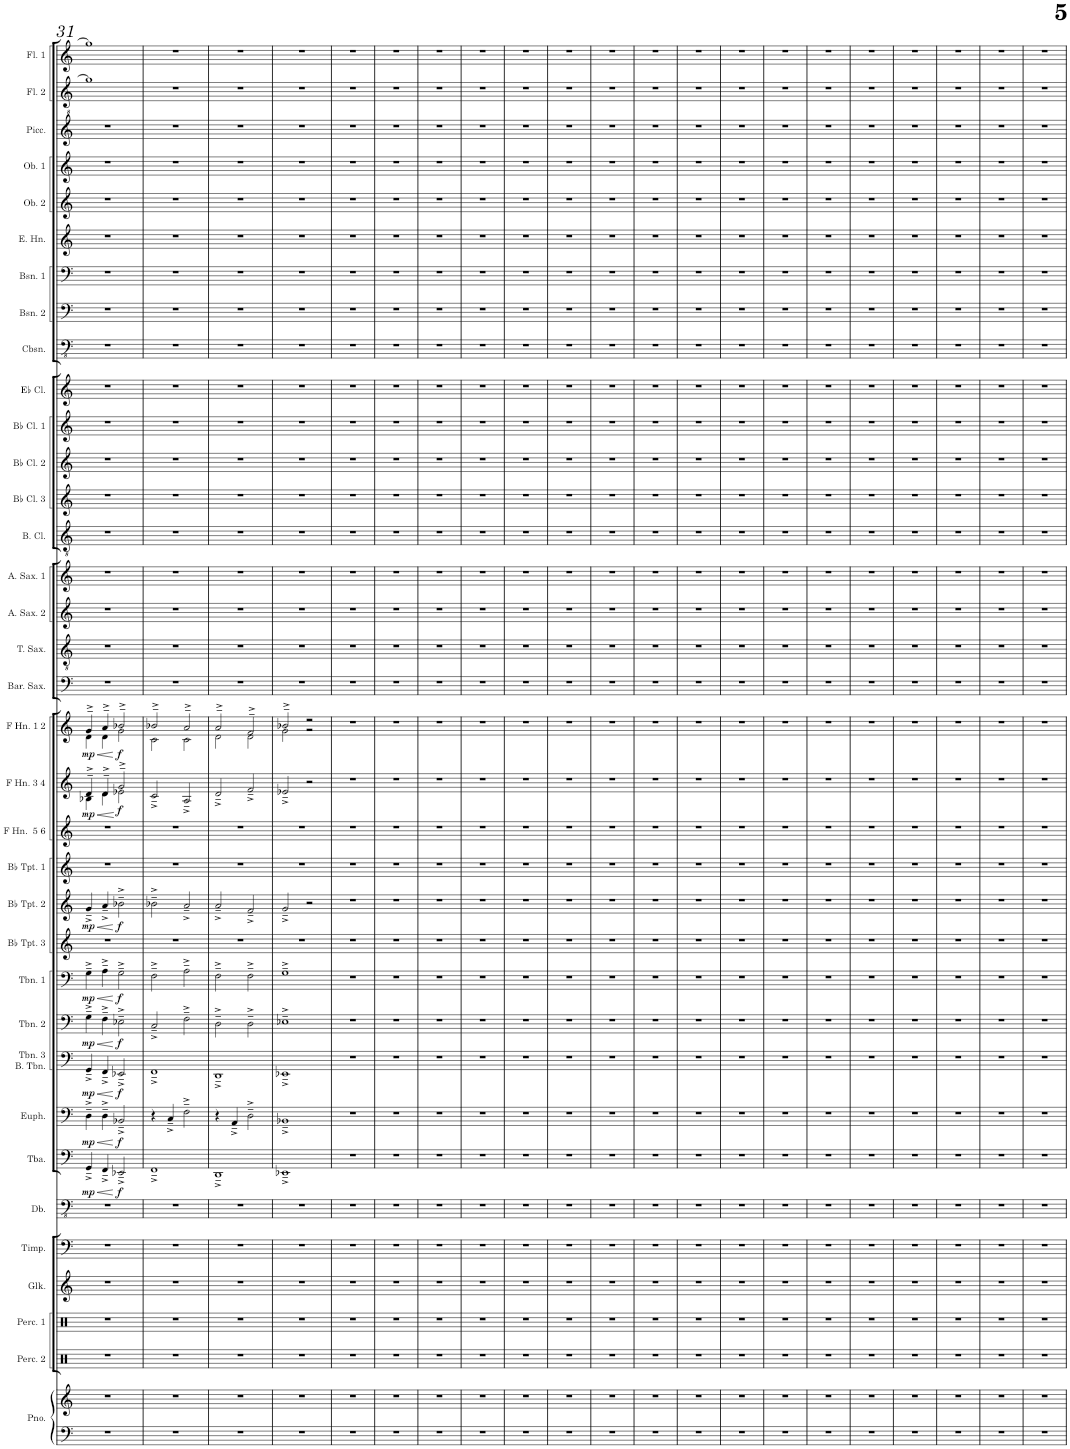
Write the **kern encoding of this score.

**kern	**kern	**kern	**kern	**kern	**kern	**kern	**kern	**dynam	**kern	**dynam	**kern	**dynam	**kern	**dynam	**kern	**dynam	**kern	**kern	**dynam	**kern	**kern	**kern	**dynam	**kern	**dynam	**kern	**kern	**kern	**kern	**kern	**kern	**kern	**kern	**kern	**kern	**kern	**kern	**kern	**kern	**kern	**kern	**kern	**kern
*part35	*part35	*part34	*part33	*part32	*part31	*part30	*part29	*part29	*part28	*part28	*part27	*part27	*part26	*part26	*part25	*part25	*part24	*part23	*part23	*part22	*part21	*part20	*part20	*part19	*part19	*part18	*part17	*part16	*part15	*part14	*part13	*part12	*part11	*part10	*part9	*part8	*part7	*part6	*part5	*part4	*part3	*part2	*part1
*staff36	*staff35	*staff34	*staff33	*staff32	*staff31	*staff30	*staff29	*staff29	*staff28	*staff28	*staff27	*staff27	*staff26	*staff26	*staff25	*staff25	*staff24	*staff23	*staff23	*staff22	*staff21	*staff20	*staff20	*staff19	*staff19	*staff18	*staff17	*staff16	*staff15	*staff14	*staff13	*staff12	*staff11	*staff10	*staff9	*staff8	*staff7	*staff6	*staff5	*staff4	*staff3	*staff2	*staff1
*I"Piano	*	*I"Percussion 2	*I"Percussion 1	*I"Glockenspiel	*I"Timpani	*I"Double Bass	*I"Tuba	*	*I"Euphonium	*	*I"Trombone 3 &amp; Bass Trombone	*	*I"Trombone 2	*	*I"Trombone 1	*	*I"Bb Trumpet 3	*I"Bb Trumpet 2	*	*I"Bb Trumpet 1	*I"F Horn 5 &amp; 6	*I"F Horn 3 &amp; 4	*	*I"F Horn 1 &amp; 2	*	*I"Baritone Saxophone	*I"Tenor Saxophone	*I"Alto Saxophone 2	*I"Alto Saxophone 1	*I"Bass Clarinet	*I"Bb Clarinet 3	*I"Bb Clarinet 2	*I"Bb Clarinet 1	*I"Eb Clarinet	*I"Contrabassoon	*I"Bassoon 2	*I"Bassoon 1	*I"English Horn	*I"Oboe 2	*I"Oboe 1	*I"Piccolo	*I"Flute 2	*I"Flute 1
*I'Pno.	*	*I'Perc. 2	*I'Perc. 1	*I'Glk.	*I'Timp.	*I'Db.	*I'Tba.	*	*I'Euph.	*	*I'Tbn. 3 B. Tbn.	*	*I'Tbn. 2	*	*I'Tbn. 1	*	*I'Bb Tpt. 3	*I'Bb Tpt. 2	*	*I'Bb Tpt. 1	*I'F Hn.  5 6	*I'F Hn. 3 4	*	*I'F Hn. 1 2	*	*I'Bar. Sax.	*I'T. Sax.	*I'A. Sax. 2	*I'A. Sax. 1	*I'B. Cl.	*I'Bb Cl. 3	*I'Bb Cl. 2	*I'Bb Cl. 1	*I'Eb Cl.	*I'Cbsn.	*I'Bsn. 2	*I'Bsn. 1	*I'E. Hn.	*I'Ob. 2	*I'Ob. 1	*I'Picc.	*I'Fl. 2	*I'Fl. 1
!!LO:PB:g=z
*clefF4	*clefG2	*clefX	*clefX	*clefG2	*clefF4	*clefFv4	*clefF4	*	*clefF4	*	*clefF4	*	*clefF4	*	*clefF4	*	*clefG2	*clefG2	*	*clefG2	*clefG2	*clefG2	*	*clefG2	*	*clefF4	*clefGv2	*clefG2	*clefG2	*clefGv2	*clefG2	*clefG2	*clefG2	*clefG2	*clefFv4	*clefF4	*clefF4	*clefG2	*clefG2	*clefG2	*clefG^2	*clefG2	*clefG2
*	*	*	*	*	*	*Trd7c12	*	*	*	*	*	*	*	*	*	*	*Trd1c2	*Trd1c2	*	*Trd1c2	*Trd4c7	*Trd4c7	*	*Trd4c7	*	*Trd12c21	*Trd8c14	*Trd5c9	*Trd5c9	*Trd8c14	*Trd1c2	*Trd1c2	*Trd1c2	*Trd1c2	*	*	*	*Trd4c7	*	*	*Trd-7c-12	*	*
*k[]	*k[]	*k[]	*k[]	*k[]	*k[]	*k[]	*k[]	*	*k[]	*	*k[]	*	*k[]	*	*k[]	*	*k[]	*k[]	*	*k[]	*k[]	*k[]	*	*k[]	*	*k[]	*k[]	*k[]	*k[]	*k[]	*k[]	*k[]	*k[]	*k[]	*k[]	*k[]	*k[]	*k[]	*k[]	*k[]	*k[]	*k[]	*k[]
*M4/4	*M4/4	*M4/4	*M4/4	*M4/4	*M4/4	*M4/4	*M4/4	*	*M4/4	*	*M4/4	*	*M4/4	*	*M4/4	*	*M4/4	*M4/4	*	*M4/4	*M4/4	*M4/4	*	*M4/4	*	*M4/4	*M4/4	*M4/4	*M4/4	*M4/4	*M4/4	*M4/4	*M4/4	*M4/4	*M4/4	*M4/4	*M4/4	*M4/4	*M4/4	*M4/4	*M4/4	*M4/4	*M4/4
=31	=31	=31	=31	=31	=31	=31	=31	=31	=31	=31	=31	=31	=31	=31	=31	=31	=31	=31	=31	=31	=31	=31	=31	=31	=31	=31	=31	=31	=31	=31	=31	=31	=31	=31	=31	=31	=31	=31	=31	=31	=31	=31	=31
!	!	!	!	!	!	!	!	!LO:HP:b	!	!LO:HP:b	!	!LO:HP:b	!	!LO:HP:b	!	!LO:HP:b	!	!	!LO:HP:b	!	!	!	!LO:HP:b	!	!LO:HP:b	!	!	!	!	!	!	!	!	!	!	!	!	!	!	!	!	!	!
*	*	*	*	*	*	*	*	*	*	*	*	*	*	*	*	*	*	*	*	*	*	*^	*	*^	*	*	*	*	*	*	*	*	*	*	*	*	*	*	*	*	*	*	*
!	!	!	!	!	!	!	!	!LO:DY:n=1:b	!	!LO:DY:n=1:b	!	!LO:DY:n=1:b	!	!LO:DY:n=1:b	!	!LO:DY:n=1:b	!	!	!LO:DY:n=1:b	!	!	!	!	!LO:DY:n=1:b	!	!	!LO:DY:n=1:b	!	!	!	!	!	!	!	!	!	!	!	!	!	!	!	!	!	!
1r	1r	1r	1r	1r	1r	1r	4GG~^/	< mp	4D~^\	< mp	4GG~^/	< mp	4G~^\	< mp	4G~^\	< mp	1r	4g~^/	< mp	1r	1r	4d~^/	4B-X\	< mp	4g~^/	4d\	< mp	1r	1r	1r	1r	1r	1r	1r	1r	1r	1r	1r	1r	1r	1r	1r	1r	1gg]	1gg]
.	.	.	.	.	.	.	4FF~^/	.	4D~^\	.	4FF~^/	.	4F~^\	.	4A~^\	.	.	4a~^/	.	.	.	4d~^/	4d\	.	4a~^/	4d\	.	.	.	.	.	.	.	.	.	.	.	.	.	.	.	.	.	.	.
!	!	!	!	!	!	!	!	!LO:DY:n=2:b	!	!LO:DY:n=2:b	!	!LO:DY:n=2:b	!	!LO:DY:n=2:b	!	!LO:DY:n=2:b	!	!	!LO:DY:n=2:b	!	!	!	!	!LO:DY:n=2:b	!	!	!LO:DY:n=2:b	!	!	!	!	!	!	!	!	!	!	!	!	!	!	!	!	!	!
.	.	.	.	.	.	.	2EE-X~^/	[ f	2BB-X~^/	[ f	2EE-X~^/	[ f	2E-X~^\	[ f	2G~^\	[ f	.	2b-X~^\	[ f	.	.	2g~^/	2e-X\	[ f	2b-X~^/	2g\	[ f	.	.	.	.	.	.	.	.	.	.	.	.	.	.	.	.	.	.
*	*	*	*	*	*	*	*	*	*	*	*	*	*	*	*	*	*	*	*	*	*	*v	*v	*	*	*	*	*	*	*	*	*	*	*	*	*	*	*	*	*	*	*	*	*	*
=32	=32	=32	=32	=32	=32	=32	=32	=32	=32	=32	=32	=32	=32	=32	=32	=32	=32	=32	=32	=32	=32	=32	=32	=32	=32	=32	=32	=32	=32	=32	=32	=32	=32	=32	=32	=32	=32	=32	=32	=32	=32	=32	=32	=32
1r	1r	1r	1r	1r	1r	1r	1FF~^	.	4r	.	1FF~^	.	2C~^/	.	2F~^\	.	1r	2b-X~^\	.	1r	1r	2c~^/	.	2b-X~^/	2c\	.	1r	1r	1r	1r	1r	1r	1r	1r	1r	1r	1r	1r	1r	1r	1r	1r	1r	1r
.	.	.	.	.	.	.	.	.	4C~^/	.	.	.	.	.	.	.	.	.	.	.	.	.	.	.	.	.	.	.	.	.	.	.	.	.	.	.	.	.	.	.	.	.	.	.
.	.	.	.	.	.	.	.	.	2F~^\	.	.	.	2F~^\	.	2A~^\	.	.	2a~^/	.	.	.	2A~^/	.	2a~^/	2c\	.	.	.	.	.	.	.	.	.	.	.	.	.	.	.	.	.	.	.
=33	=33	=33	=33	=33	=33	=33	=33	=33	=33	=33	=33	=33	=33	=33	=33	=33	=33	=33	=33	=33	=33	=33	=33	=33	=33	=33	=33	=33	=33	=33	=33	=33	=33	=33	=33	=33	=33	=33	=33	=33	=33	=33	=33	=33
1r	1r	1r	1r	1r	1r	1r	1DD~^	.	4r	.	1DD~^	.	2D~^\	.	2F~^\	.	1r	2a~^/	.	1r	1r	2d~^/	.	2a~^/	2d\	.	1r	1r	1r	1r	1r	1r	1r	1r	1r	1r	1r	1r	1r	1r	1r	1r	1r	1r
.	.	.	.	.	.	.	.	.	4AA~^/	.	.	.	.	.	.	.	.	.	.	.	.	.	.	.	.	.	.	.	.	.	.	.	.	.	.	.	.	.	.	.	.	.	.	.
.	.	.	.	.	.	.	.	.	2D~^\	.	.	.	2D~^\	.	2F~^\	.	.	2f~^/	.	.	.	2f~^/	.	2f~^/	2d\	.	.	.	.	.	.	.	.	.	.	.	.	.	.	.	.	.	.	.
=34	=34	=34	=34	=34	=34	=34	=34	=34	=34	=34	=34	=34	=34	=34	=34	=34	=34	=34	=34	=34	=34	=34	=34	=34	=34	=34	=34	=34	=34	=34	=34	=34	=34	=34	=34	=34	=34	=34	=34	=34	=34	=34	=34	=34
1r	1r	1r	1r	1r	1r	1r	1EE-X~^	.	1BB-X~^	.	1EE-X~^	.	1E-X~^	.	1G~^	.	1r	2g~^/	.	1r	1r	2e-X~^/	.	2b-X~^/	2g\	.	1r	1r	1r	1r	1r	1r	1r	1r	1r	1r	1r	1r	1r	1r	1r	1r	1r	1r
.	.	.	.	.	.	.	.	.	.	.	.	.	.	.	.	.	.	2r	.	.	.	2r	.	2r	2r	.	.	.	.	.	.	.	.	.	.	.	.	.	.	.	.	.	.	.
*	*	*	*	*	*	*	*	*	*	*	*	*	*	*	*	*	*	*	*	*	*	*	*	*v	*v	*	*	*	*	*	*	*	*	*	*	*	*	*	*	*	*	*	*	*
=35	=35	=35	=35	=35	=35	=35	=35	=35	=35	=35	=35	=35	=35	=35	=35	=35	=35	=35	=35	=35	=35	=35	=35	=35	=35	=35	=35	=35	=35	=35	=35	=35	=35	=35	=35	=35	=35	=35	=35	=35	=35	=35	=35
1r	1r	1r	1r	1r	1r	1r	1r	.	1r	.	1r	.	1r	.	1r	.	1r	1r	.	1r	1r	1r	.	1r	.	1r	1r	1r	1r	1r	1r	1r	1r	1r	1r	1r	1r	1r	1r	1r	1r	1r	1r
=36	=36	=36	=36	=36	=36	=36	=36	=36	=36	=36	=36	=36	=36	=36	=36	=36	=36	=36	=36	=36	=36	=36	=36	=36	=36	=36	=36	=36	=36	=36	=36	=36	=36	=36	=36	=36	=36	=36	=36	=36	=36	=36	=36
1r	1r	1r	1r	1r	1r	1r	1r	.	1r	.	1r	.	1r	.	1r	.	1r	1r	.	1r	1r	1r	.	1r	.	1r	1r	1r	1r	1r	1r	1r	1r	1r	1r	1r	1r	1r	1r	1r	1r	1r	1r
=37	=37	=37	=37	=37	=37	=37	=37	=37	=37	=37	=37	=37	=37	=37	=37	=37	=37	=37	=37	=37	=37	=37	=37	=37	=37	=37	=37	=37	=37	=37	=37	=37	=37	=37	=37	=37	=37	=37	=37	=37	=37	=37	=37
1r	1r	1r	1r	1r	1r	1r	1r	.	1r	.	1r	.	1r	.	1r	.	1r	1r	.	1r	1r	1r	.	1r	.	1r	1r	1r	1r	1r	1r	1r	1r	1r	1r	1r	1r	1r	1r	1r	1r	1r	1r
=38	=38	=38	=38	=38	=38	=38	=38	=38	=38	=38	=38	=38	=38	=38	=38	=38	=38	=38	=38	=38	=38	=38	=38	=38	=38	=38	=38	=38	=38	=38	=38	=38	=38	=38	=38	=38	=38	=38	=38	=38	=38	=38	=38
1r	1r	1r	1r	1r	1r	1r	1r	.	1r	.	1r	.	1r	.	1r	.	1r	1r	.	1r	1r	1r	.	1r	.	1r	1r	1r	1r	1r	1r	1r	1r	1r	1r	1r	1r	1r	1r	1r	1r	1r	1r
=39	=39	=39	=39	=39	=39	=39	=39	=39	=39	=39	=39	=39	=39	=39	=39	=39	=39	=39	=39	=39	=39	=39	=39	=39	=39	=39	=39	=39	=39	=39	=39	=39	=39	=39	=39	=39	=39	=39	=39	=39	=39	=39	=39
1r	1r	1r	1r	1r	1r	1r	1r	.	1r	.	1r	.	1r	.	1r	.	1r	1r	.	1r	1r	1r	.	1r	.	1r	1r	1r	1r	1r	1r	1r	1r	1r	1r	1r	1r	1r	1r	1r	1r	1r	1r
=40	=40	=40	=40	=40	=40	=40	=40	=40	=40	=40	=40	=40	=40	=40	=40	=40	=40	=40	=40	=40	=40	=40	=40	=40	=40	=40	=40	=40	=40	=40	=40	=40	=40	=40	=40	=40	=40	=40	=40	=40	=40	=40	=40
1r	1r	1r	1r	1r	1r	1r	1r	.	1r	.	1r	.	1r	.	1r	.	1r	1r	.	1r	1r	1r	.	1r	.	1r	1r	1r	1r	1r	1r	1r	1r	1r	1r	1r	1r	1r	1r	1r	1r	1r	1r
=41	=41	=41	=41	=41	=41	=41	=41	=41	=41	=41	=41	=41	=41	=41	=41	=41	=41	=41	=41	=41	=41	=41	=41	=41	=41	=41	=41	=41	=41	=41	=41	=41	=41	=41	=41	=41	=41	=41	=41	=41	=41	=41	=41
1r	1r	1r	1r	1r	1r	1r	1r	.	1r	.	1r	.	1r	.	1r	.	1r	1r	.	1r	1r	1r	.	1r	.	1r	1r	1r	1r	1r	1r	1r	1r	1r	1r	1r	1r	1r	1r	1r	1r	1r	1r
=42	=42	=42	=42	=42	=42	=42	=42	=42	=42	=42	=42	=42	=42	=42	=42	=42	=42	=42	=42	=42	=42	=42	=42	=42	=42	=42	=42	=42	=42	=42	=42	=42	=42	=42	=42	=42	=42	=42	=42	=42	=42	=42	=42
1r	1r	1r	1r	1r	1r	1r	1r	.	1r	.	1r	.	1r	.	1r	.	1r	1r	.	1r	1r	1r	.	1r	.	1r	1r	1r	1r	1r	1r	1r	1r	1r	1r	1r	1r	1r	1r	1r	1r	1r	1r
=43	=43	=43	=43	=43	=43	=43	=43	=43	=43	=43	=43	=43	=43	=43	=43	=43	=43	=43	=43	=43	=43	=43	=43	=43	=43	=43	=43	=43	=43	=43	=43	=43	=43	=43	=43	=43	=43	=43	=43	=43	=43	=43	=43
1r	1r	1r	1r	1r	1r	1r	1r	.	1r	.	1r	.	1r	.	1r	.	1r	1r	.	1r	1r	1r	.	1r	.	1r	1r	1r	1r	1r	1r	1r	1r	1r	1r	1r	1r	1r	1r	1r	1r	1r	1r
=44	=44	=44	=44	=44	=44	=44	=44	=44	=44	=44	=44	=44	=44	=44	=44	=44	=44	=44	=44	=44	=44	=44	=44	=44	=44	=44	=44	=44	=44	=44	=44	=44	=44	=44	=44	=44	=44	=44	=44	=44	=44	=44	=44
1r	1r	1r	1r	1r	1r	1r	1r	.	1r	.	1r	.	1r	.	1r	.	1r	1r	.	1r	1r	1r	.	1r	.	1r	1r	1r	1r	1r	1r	1r	1r	1r	1r	1r	1r	1r	1r	1r	1r	1r	1r
=45	=45	=45	=45	=45	=45	=45	=45	=45	=45	=45	=45	=45	=45	=45	=45	=45	=45	=45	=45	=45	=45	=45	=45	=45	=45	=45	=45	=45	=45	=45	=45	=45	=45	=45	=45	=45	=45	=45	=45	=45	=45	=45	=45
1r	1r	1r	1r	1r	1r	1r	1r	.	1r	.	1r	.	1r	.	1r	.	1r	1r	.	1r	1r	1r	.	1r	.	1r	1r	1r	1r	1r	1r	1r	1r	1r	1r	1r	1r	1r	1r	1r	1r	1r	1r
=46	=46	=46	=46	=46	=46	=46	=46	=46	=46	=46	=46	=46	=46	=46	=46	=46	=46	=46	=46	=46	=46	=46	=46	=46	=46	=46	=46	=46	=46	=46	=46	=46	=46	=46	=46	=46	=46	=46	=46	=46	=46	=46	=46
1r	1r	1r	1r	1r	1r	1r	1r	.	1r	.	1r	.	1r	.	1r	.	1r	1r	.	1r	1r	1r	.	1r	.	1r	1r	1r	1r	1r	1r	1r	1r	1r	1r	1r	1r	1r	1r	1r	1r	1r	1r
=47	=47	=47	=47	=47	=47	=47	=47	=47	=47	=47	=47	=47	=47	=47	=47	=47	=47	=47	=47	=47	=47	=47	=47	=47	=47	=47	=47	=47	=47	=47	=47	=47	=47	=47	=47	=47	=47	=47	=47	=47	=47	=47	=47
1r	1r	1r	1r	1r	1r	1r	1r	.	1r	.	1r	.	1r	.	1r	.	1r	1r	.	1r	1r	1r	.	1r	.	1r	1r	1r	1r	1r	1r	1r	1r	1r	1r	1r	1r	1r	1r	1r	1r	1r	1r
=48	=48	=48	=48	=48	=48	=48	=48	=48	=48	=48	=48	=48	=48	=48	=48	=48	=48	=48	=48	=48	=48	=48	=48	=48	=48	=48	=48	=48	=48	=48	=48	=48	=48	=48	=48	=48	=48	=48	=48	=48	=48	=48	=48
1r	1r	1r	1r	1r	1r	1r	1r	.	1r	.	1r	.	1r	.	1r	.	1r	1r	.	1r	1r	1r	.	1r	.	1r	1r	1r	1r	1r	1r	1r	1r	1r	1r	1r	1r	1r	1r	1r	1r	1r	1r
=49	=49	=49	=49	=49	=49	=49	=49	=49	=49	=49	=49	=49	=49	=49	=49	=49	=49	=49	=49	=49	=49	=49	=49	=49	=49	=49	=49	=49	=49	=49	=49	=49	=49	=49	=49	=49	=49	=49	=49	=49	=49	=49	=49
1r	1r	1r	1r	1r	1r	1r	1r	.	1r	.	1r	.	1r	.	1r	.	1r	1r	.	1r	1r	1r	.	1r	.	1r	1r	1r	1r	1r	1r	1r	1r	1r	1r	1r	1r	1r	1r	1r	1r	1r	1r
=50	=50	=50	=50	=50	=50	=50	=50	=50	=50	=50	=50	=50	=50	=50	=50	=50	=50	=50	=50	=50	=50	=50	=50	=50	=50	=50	=50	=50	=50	=50	=50	=50	=50	=50	=50	=50	=50	=50	=50	=50	=50	=50	=50
1r	1r	1r	1r	1r	1r	1r	1r	.	1r	.	1r	.	1r	.	1r	.	1r	1r	.	1r	1r	1r	.	1r	.	1r	1r	1r	1r	1r	1r	1r	1r	1r	1r	1r	1r	1r	1r	1r	1r	1r	1r
=51	=51	=51	=51	=51	=51	=51	=51	=51	=51	=51	=51	=51	=51	=51	=51	=51	=51	=51	=51	=51	=51	=51	=51	=51	=51	=51	=51	=51	=51	=51	=51	=51	=51	=51	=51	=51	=51	=51	=51	=51	=51	=51	=51
1r	1r	1r	1r	1r	1r	1r	1r	.	1r	.	1r	.	1r	.	1r	.	1r	1r	.	1r	1r	1r	.	1r	.	1r	1r	1r	1r	1r	1r	1r	1r	1r	1r	1r	1r	1r	1r	1r	1r	1r	1r
=	=	=	=	=	=	=	=	=	=	=	=	=	=	=	=	=	=	=	=	=	=	=	=	=	=	=	=	=	=	=	=	=	=	=	=	=	=	=	=	=	=	=	=
*-	*-	*-	*-	*-	*-	*-	*-	*-	*-	*-	*-	*-	*-	*-	*-	*-	*-	*-	*-	*-	*-	*-	*-	*-	*-	*-	*-	*-	*-	*-	*-	*-	*-	*-	*-	*-	*-	*-	*-	*-	*-	*-	*-
